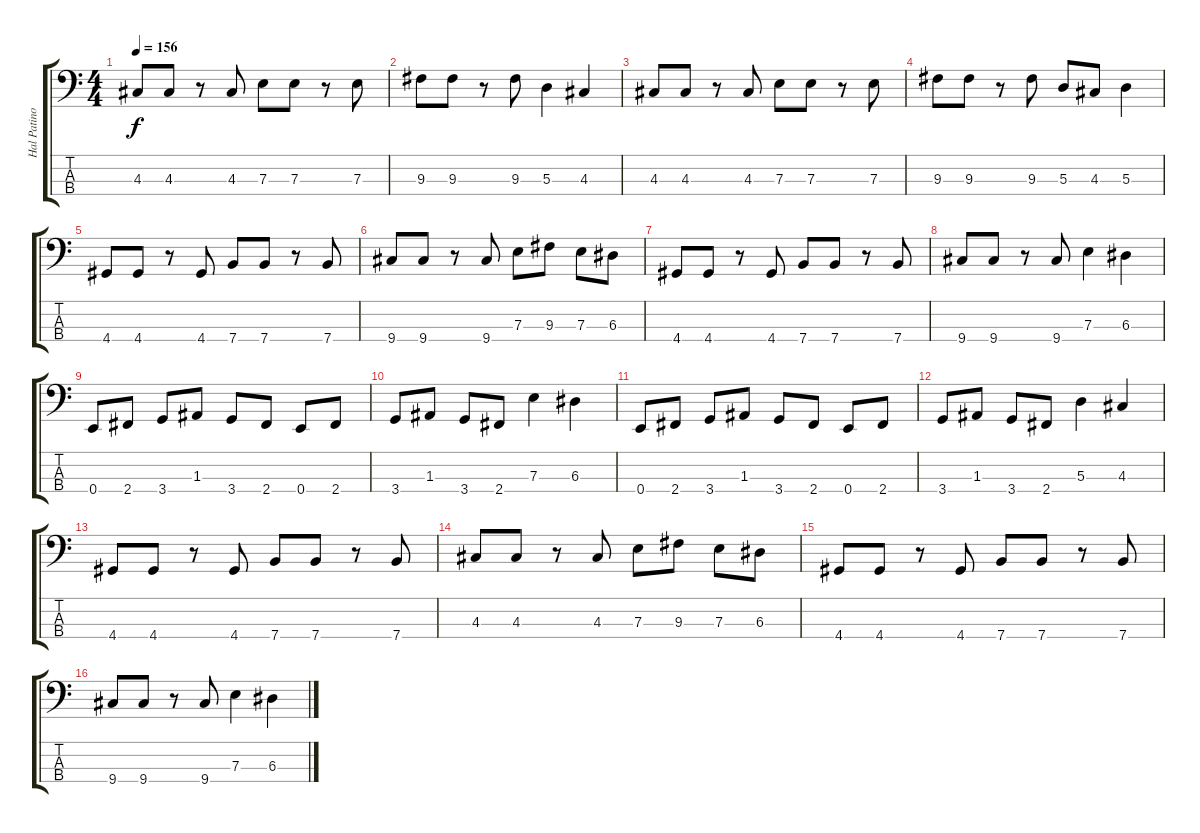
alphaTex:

\track ("Hal Patino" "Hal Patino") {instrument electricbassfinger}
\staff {score tabs}
\tuning (G2 D2 A1 E1) {hide}
\ts (4 4)
\tempo 156
\clef f4
\ks c
4.3.8{dy f} 4.3.8 r.8 4.3.8 7.3.8 7.3.8 r.8 7.3.8 |
9.3.8 9.3.8 r.8 9.3.8 5.3.4 4.3.4 |
4.3.8 4.3.8 r.8 4.3.8 7.3.8 7.3.8 r.8 7.3.8 |
9.3.8 9.3.8 r.8 9.3.8 5.3.8 4.3.8 5.3.4 |
4.4.8 4.4.8 r.8 4.4.8 7.4.8 7.4.8 r.8 7.4.8 |
9.4.8 9.4.8 r.8 9.4.8 7.3.8 9.3.8 7.3.8 6.3.8 |
4.4.8 4.4.8 r.8 4.4.8 7.4.8 7.4.8 r.8 7.4.8 |
9.4.8 9.4.8 r.8 9.4.8 7.3.4 6.3.4 |
0.4.8 2.4.8 3.4.8 1.3.8 3.4.8 2.4.8 0.4.8 2.4.8 |
3.4.8 1.3.8 3.4.8 2.4.8 7.3.4 6.3.4 |
0.4.8 2.4.8 3.4.8 1.3.8 3.4.8 2.4.8 0.4.8 2.4.8 |
3.4.8 1.3.8 3.4.8 2.4.8 5.3.4 4.3.4 |
4.4.8 4.4.8 r.8 4.4.8 7.4.8 7.4.8 r.8 7.4.8 |
4.3.8 4.3.8 r.8 4.3.8 7.3.8 9.3.8 7.3.8 6.3.8 |
4.4.8 4.4.8 r.8 4.4.8 7.4.8 7.4.8 r.8 7.4.8 |
9.4.8 9.4.8 r.8 9.4.8 7.3.4 6.3.4
